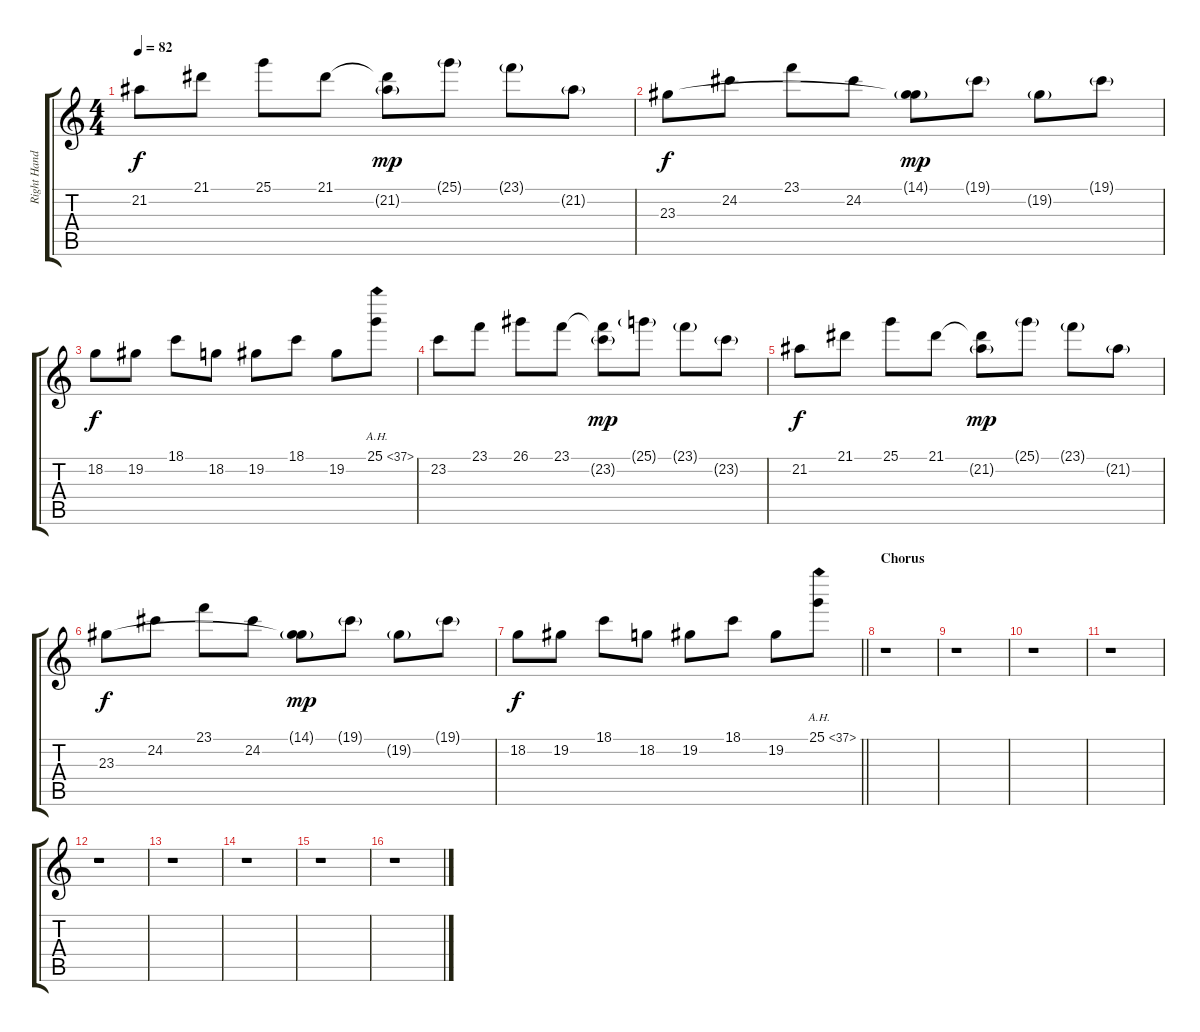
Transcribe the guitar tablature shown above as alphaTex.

\track ("Right Hand Piano" "Right Hand") {instrument brightacousticpiano}
\staff {score tabs}
\tuning (Gb4 Db4 A3 E3 B2 E2) {hide}
\ts (4 4)
\tempo 82
\clef g2
\ks c
21.2.8{dy f} 21.1.8 25.1.8 21.1.8 (21.1{t} 21.2{g}).8{dy mp} 25.1{g}.8 23.1{g}.8 21.2{g}.8 |
23.3.8{dy f} 24.2.8 23.1.8 24.2.8 (14.1{g} 23.3{t}).8{dy mp} 19.1{g}.8 19.2{g}.8 19.1{g}.8 |
18.2.8{dy f} 19.2.8 18.1.8 18.2.8 19.2.8 18.1.8 19.2.8 25.1{ah 12}.8 |
23.2.8 23.1.8 26.1.8 23.1.8 (23.1{t} 23.2{g}).8{dy mp} 25.1{g}.8 23.1{g}.8 23.2{g}.8 |
21.2.8{dy f} 21.1.8 25.1.8 21.1.8 (21.1{t} 21.2{g}).8{dy mp} 25.1{g}.8 23.1{g}.8 21.2{g}.8 |
23.3.8{dy f} 24.2.8 23.1.8 24.2.8 (14.1{g} 23.3{t}).8{dy mp} 19.1{g}.8 19.2{g}.8 19.1{g}.8 |
\barLineRight lightlight
18.2.8{dy f} 19.2.8 18.1.8 18.2.8 19.2.8 18.1.8 19.2.8 25.1{ah 12}.8 |
\section ("" "Chorus")
r.1 |
r.1 |
r.1 |
r.1 |
r.1 |
r.1 |
r.1 |
r.1 |
r.1
